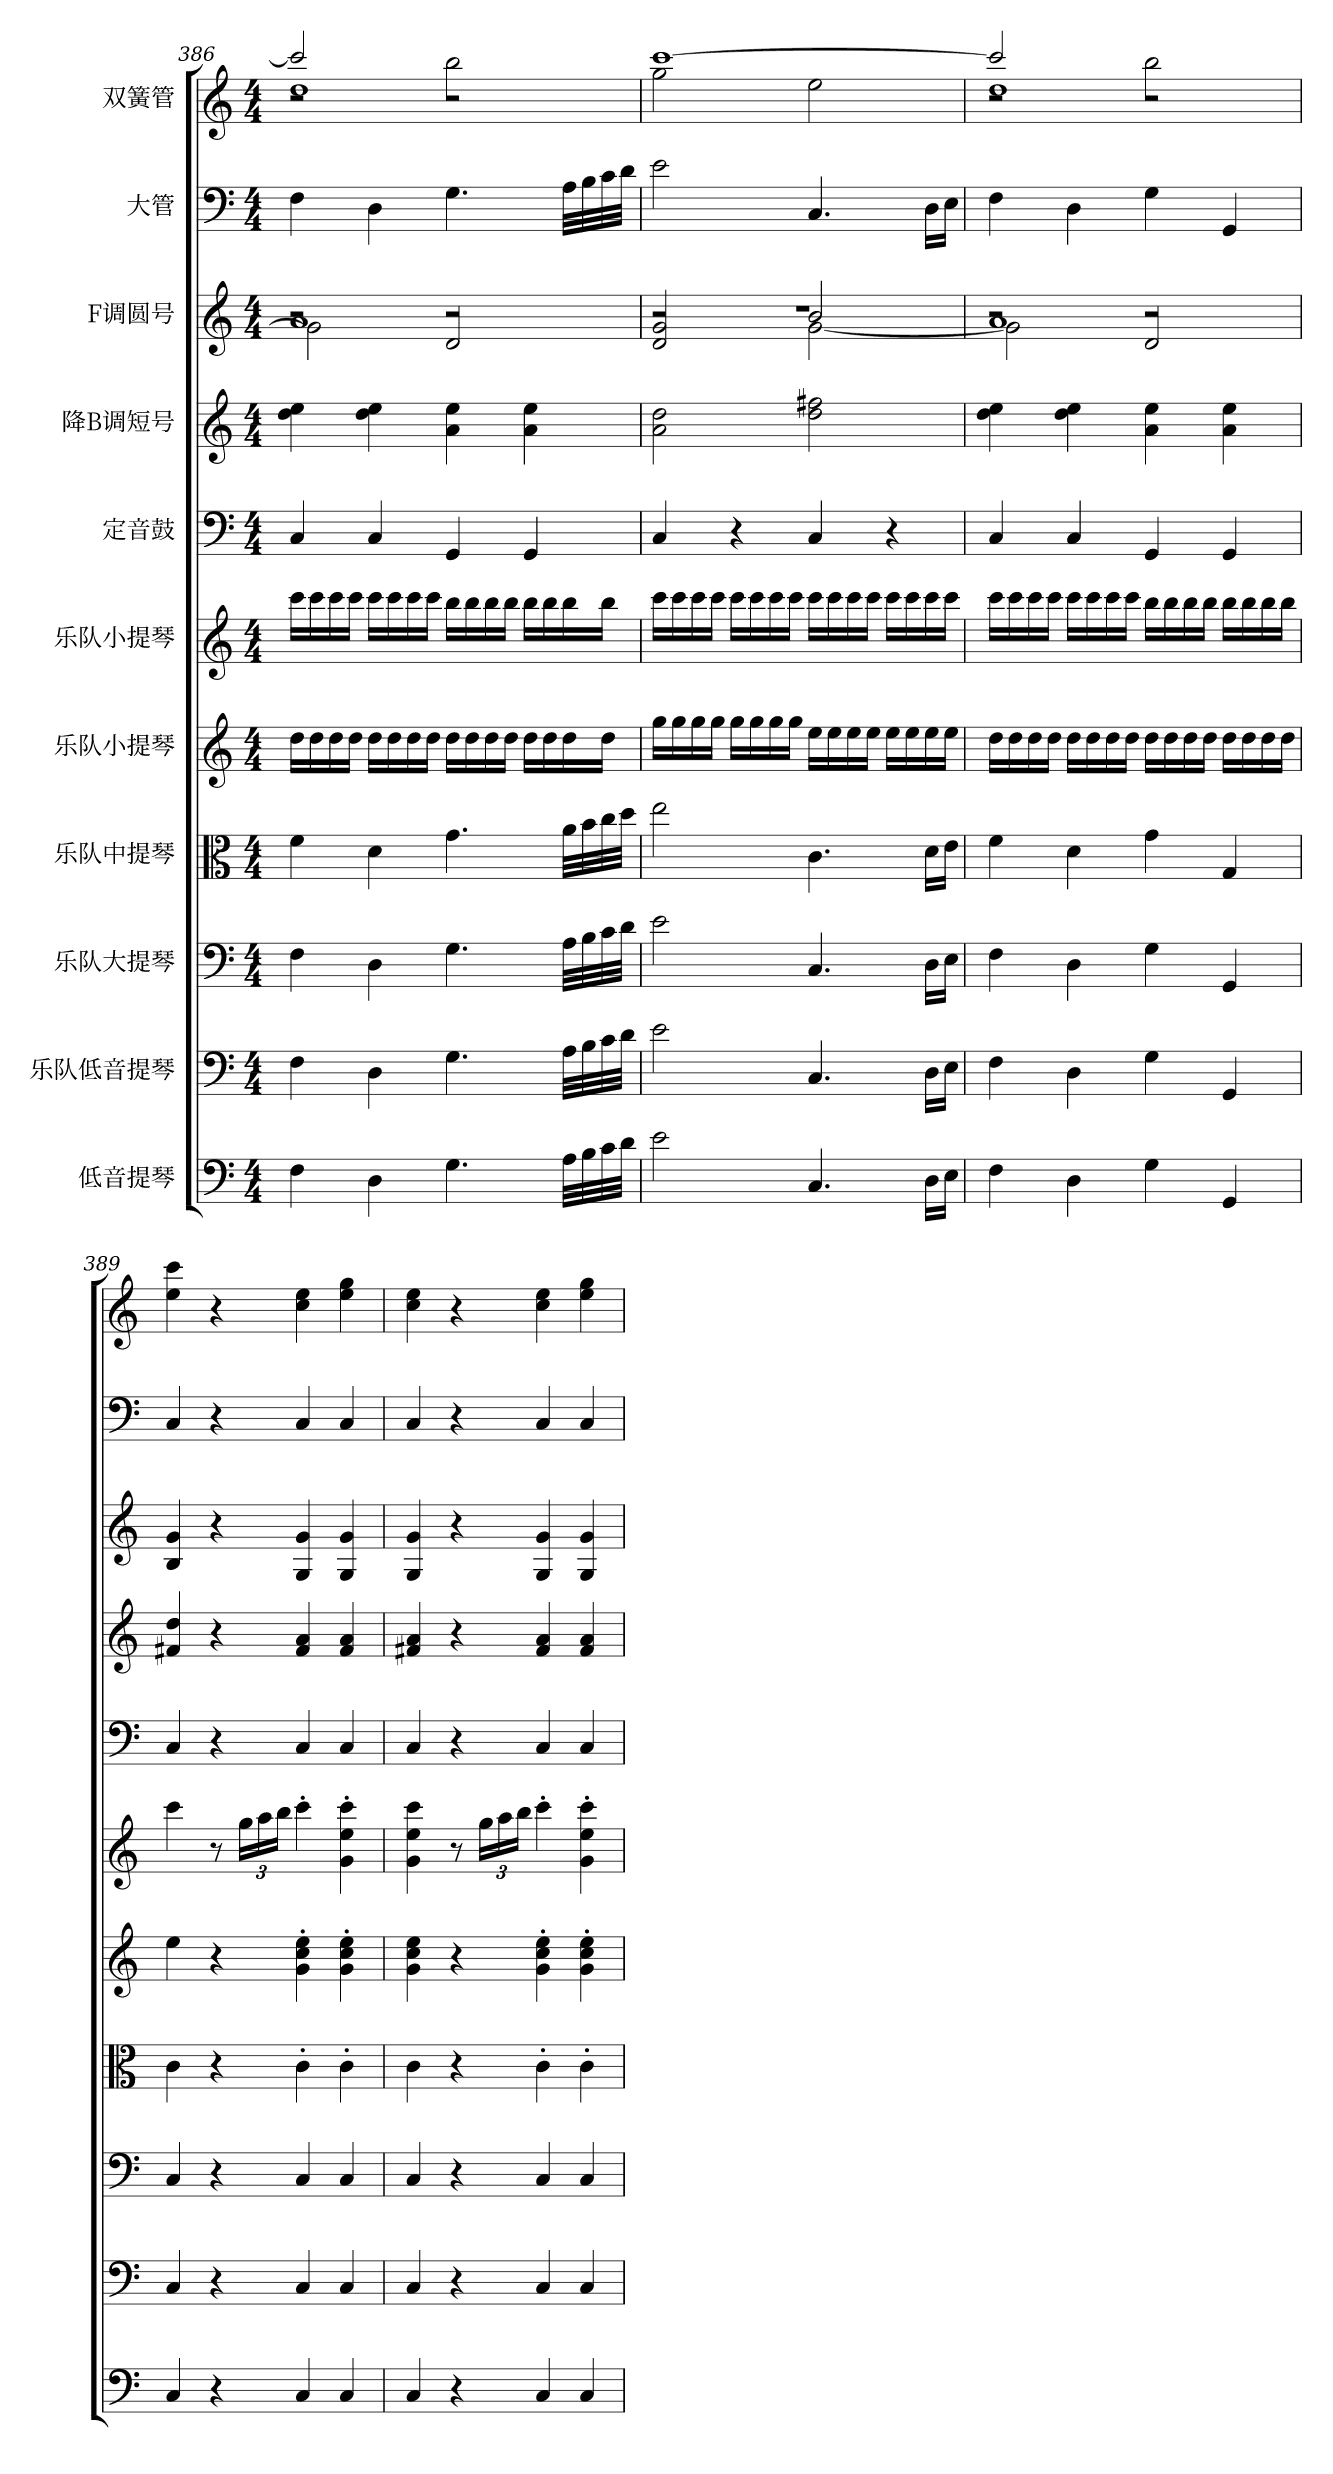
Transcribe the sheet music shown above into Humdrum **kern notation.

**kern	**kern	**kern	**kern	**kern	**kern	**kern	**kern	**kern	**kern	**kern
*part11	*part10	*part9	*part8	*part7	*part6	*part5	*part4	*part3	*part2	*part1
*staff11	*staff10	*staff9	*staff8	*staff7	*staff6	*staff5	*staff4	*staff3	*staff2	*staff1
*I"低音提琴	*I"乐队低音提琴	*I"乐队大提琴	*I"乐队中提琴	*I"乐队小提琴	*I"乐队小提琴	*I"定音鼓	*I"降B调短号	*I"F调圆号	*I"大管	*I"双簧管
!!LO:PB:g=z
*clefF4	*clefF4	*clefF4	*clefC3	*clefG2	*clefG2	*clefF4	*clefG2	*clefG2	*clefF4	*clefG2
*ITrd7c12	*ITrd7c12	*	*	*	*	*	*ITrd1c2	*ITrd4c7	*	*
*k[]	*k[]	*k[]	*k[]	*k[]	*k[]	*k[]	*k[b-e-]	*k[b-]	*k[]	*k[]
*M4/4	*M4/4	*M4/4	*M4/4	*M4/4	*M4/4	*M4/4	*M4/4	*M4/4	*M4/4	*M4/4
=386	=386	=386	=386	=386	=386	=386	=386	=386	=386	=386
*	*	*	*	*	*	*	*	*^	*	*^
*	*	*	*	*	*	*	*	*	*^	*	*	*^
4FF\	4FF\	4F\	4f\	16dd\LL	16ccc\LL	4C/	4cc\ 4dd\	1d	2c\]	2r	4F\	2ccc/]	2r	1dd
.	.	.	.	16dd\	16ccc\	.	.	.	.	.	.	.	.	.
.	.	.	.	16dd\	16ccc\	.	.	.	.	.	.	.	.	.
.	.	.	.	16dd\JJ	16ccc\JJ	.	.	.	.	.	.	.	.	.
4DD\	4DD\	4D\	4d\	16dd\LL	16ccc\LL	4C/	4cc\ 4dd\	.	.	.	4D\	.	.	.
.	.	.	.	16dd\	16ccc\	.	.	.	.	.	.	.	.	.
.	.	.	.	16dd\	16ccc\	.	.	.	.	.	.	.	.	.
.	.	.	.	16dd\JJ	16ccc\JJ	.	.	.	.	.	.	.	.	.
4.GG\	4.GG\	4.G\	4.g\	16dd\LL	16bb\LL	4GG/	4g\ 4dd\	.	2r	2G/	4.G\	2r	2bb\	.
.	.	.	.	16dd\	16bb\	.	.	.	.	.	.	.	.	.
.	.	.	.	16dd\	16bb\	.	.	.	.	.	.	.	.	.
.	.	.	.	16dd\JJ	16bb\JJ	.	.	.	.	.	.	.	.	.
.	.	.	.	16dd\LL	16bb\LL	4GG/	4g\ 4dd\	.	.	.	.	.	.	.
.	.	.	.	16dd\	16bb\	.	.	.	.	.	.	.	.	.
32AA\LLL	32AA\LLL	32A\LLL	32a\LLL	16dd\	16bb\	.	.	.	.	.	32A\LLL	.	.	.
32BB\	32BB\	32B\	32b\	.	.	.	.	.	.	.	32B\	.	.	.
32C\	32C\	32c\	32cc\	16dd\JJ	16bb\JJ	.	.	.	.	.	32c\	.	.	.
32D\JJJ	32D\JJJ	32d\JJJ	32dd\JJJ	.	.	.	.	.	.	.	32d\JJJ	.	.	.
*	*	*	*	*	*	*	*	*	*	*	*	*	*v	*v
!!LO:PB:g=z
=387	=387	=387	=387	=387	=387	=387	=387	=387	=387	=387	=387	=387	=387
2E\	2E\	2e\	2ee\	16gg\LL	16ccc\LL	4C/	2g\ 2cc\	1r	2r	2G/ 2c/	2e\	[1ccc	2gg\
.	.	.	.	16gg\	16ccc\	.	.	.	.	.	.	.	.
.	.	.	.	16gg\	16ccc\	.	.	.	.	.	.	.	.
.	.	.	.	16gg\JJ	16ccc\JJ	.	.	.	.	.	.	.	.
.	.	.	.	16gg\LL	16ccc\LL	4r	.	.	.	.	.	.	.
.	.	.	.	16gg\	16ccc\	.	.	.	.	.	.	.	.
.	.	.	.	16gg\	16ccc\	.	.	.	.	.	.	.	.
.	.	.	.	16gg\JJ	16ccc\JJ	.	.	.	.	.	.	.	.
4.CC/	4.CC/	4.C/	4.c\	16ee\LL	16ccc\LL	4C/	2cc\ 2een\	.	[2c\	2e/	4.C/	.	2ee\
.	.	.	.	16ee\	16ccc\	.	.	.	.	.	.	.	.
.	.	.	.	16ee\	16ccc\	.	.	.	.	.	.	.	.
.	.	.	.	16ee\JJ	16ccc\JJ	.	.	.	.	.	.	.	.
.	.	.	.	16ee\LL	16ccc\LL	4r	.	.	.	.	.	.	.
.	.	.	.	16ee\	16ccc\	.	.	.	.	.	.	.	.
16DD\LL	16DD\LL	16D\LL	16d\LL	16ee\	16ccc\	.	.	.	.	.	16D\LL	.	.
16EE\JJ	16EE\JJ	16E\JJ	16e\JJ	16ee\JJ	16ccc\JJ	.	.	.	.	.	16E\JJ	.	.
*	*	*	*	*	*	*	*	*	*	*	*	*v	*v
!!LO:PB:g=z
=388	=388	=388	=388	=388	=388	=388	=388	=388	=388	=388	=388	=388
*	*	*	*	*	*	*	*	*	*	*	*	*MM172
*	*	*	*	*	*	*	*	*	*	*	*	*^
*	*	*	*	*	*	*	*	*	*	*	*	*	*^
4FF\	4FF\	4F\	4f\	16dd\LL	16ccc\LL	4C/	4cc\ 4dd\	1d	2c\]	2r	4F\	2ccc/]	2r	1dd
.	.	.	.	16dd\	16ccc\	.	.	.	.	.	.	.	.	.
.	.	.	.	16dd\	16ccc\	.	.	.	.	.	.	.	.	.
.	.	.	.	16dd\JJ	16ccc\JJ	.	.	.	.	.	.	.	.	.
4DD\	4DD\	4D\	4d\	16dd\LL	16ccc\LL	4C/	4cc\ 4dd\	.	.	.	4D\	.	.	.
.	.	.	.	16dd\	16ccc\	.	.	.	.	.	.	.	.	.
.	.	.	.	16dd\	16ccc\	.	.	.	.	.	.	.	.	.
.	.	.	.	16dd\JJ	16ccc\JJ	.	.	.	.	.	.	.	.	.
4GG\	4GG\	4G\	4g\	16dd\LL	16bb\LL	4GG/	4g\ 4dd\	.	2r	2G/	4G\	2r	2bb\	.
.	.	.	.	16dd\	16bb\	.	.	.	.	.	.	.	.	.
.	.	.	.	16dd\	16bb\	.	.	.	.	.	.	.	.	.
.	.	.	.	16dd\JJ	16bb\JJ	.	.	.	.	.	.	.	.	.
4GGG/	4GGG/	4GG/	4G/	16dd\LL	16bb\LL	4GG/	4g\ 4dd\	.	.	.	4GG/	.	.	.
.	.	.	.	16dd\	16bb\	.	.	.	.	.	.	.	.	.
.	.	.	.	16dd\	16bb\	.	.	.	.	.	.	.	.	.
.	.	.	.	16dd\JJ	16bb\JJ	.	.	.	.	.	.	.	.	.
*	*	*	*	*	*	*	*	*v	*v	*v	*	*v	*v	*v
=389	=389	=389	=389	=389	=389	=389	=389	=389	=389	=389
*	*	*	*	*	*	*	*	*	*	*MM170
4CC/	4CC/	4C/	4c\	4ee\	4ccc\	4C/	4en/ 4cc/	4E/ 4c/	4C/	4ee\ 4ccc\
*	*	*	*	*	*	*	*	*	*	*MM166
4r	4r	4r	4r	4r	8r	4r	4r	4r	4r	4r
*	*	*	*	*	*Xbrackettup	*	*	*	*	*
.	.	.	.	.	24gg\LL	.	.	.	.	.
.	.	.	.	.	24aa\	.	.	.	.	.
.	.	.	.	.	24bb\JJ	.	.	.	.	.
*	*	*	*	*	*	*	*	*	*	*MM161
4CC/	4CC/	4C/	4c'\	4g\' 4cc\' 4ee\'	4ccc'\	4C/	4e/ 4g/	4C/ 4c/	4C/	4cc\ 4ee\
*	*	*	*	*	*	*	*	*	*	*MM157
4CC/	4CC/	4C/	4c'\	4g\' 4cc\' 4ee\'	4g\' 4ee\' 4ccc\'	4C/	4e/ 4g/	4C/ 4c/	4C/	4ee\ 4gg\
=390	=390	=390	=390	=390	=390	=390	=390	=390	=390	=390
*	*	*	*	*	*	*	*	*	*	*MM153
4CC/	4CC/	4C/	4c\	4g\ 4cc\ 4ee\	4g\ 4ee\ 4ccc\	4C/	4en/ 4g/	4C/ 4c/	4C/	4cc\ 4ee\
*	*	*	*	*	*	*	*	*	*	*MM148
4r	4r	4r	4r	4r	8r	4r	4r	4r	4r	4r
.	.	.	.	.	24gg\LL	.	.	.	.	.
.	.	.	.	.	24aa\	.	.	.	.	.
.	.	.	.	.	24bb\JJ	.	.	.	.	.
*	*	*	*	*	*	*	*	*	*	*MM142
4CC/	4CC/	4C/	4c'\	4g\' 4cc\' 4ee\'	4ccc'\	4C/	4e/ 4g/	4C/ 4c/	4C/	4cc\ 4ee\
*	*	*	*	*	*	*	*	*	*	*MM137
4CC/	4CC/	4C/	4c'\	4g\' 4cc\' 4ee\'	4g\' 4ee\' 4ccc\'	4C/	4e/ 4g/	4C/ 4c/	4C/	4ee\ 4gg\
=	=	=	=	=	=	=	=	=	=	=
*-	*-	*-	*-	*-	*-	*-	*-	*-	*-	*-
